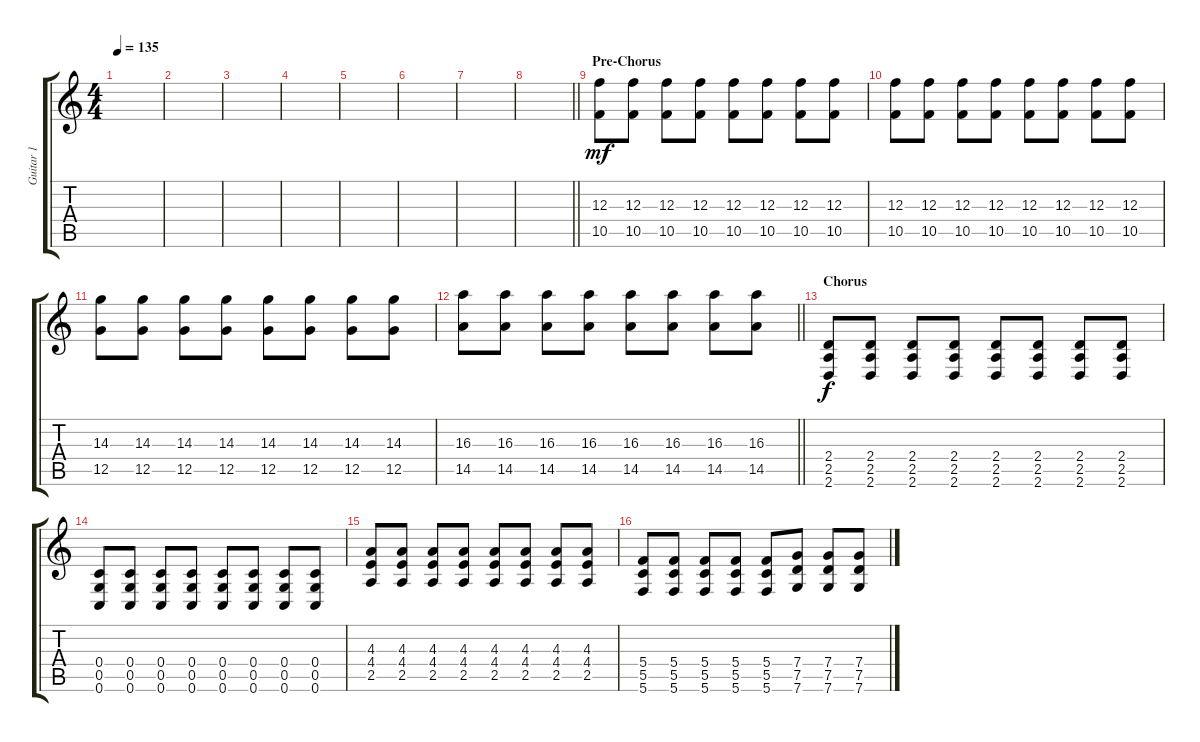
\track ("Guitar 1" "Guitar 1") {instrument distortionguitar}
\staff {score tabs}
\tuning (D4 A3 F3 C3 G2 C2) {hide}
\ts (4 4)
\tempo 135
\clef g2
\ks c
|
|
|
|
|
|
|
\barLineRight lightlight
|
\section ("" "Pre-Chorus")
(12.3 10.5).8{dy mf} (12.3 10.5).8 (12.3 10.5).8 (12.3 10.5).8 (12.3 10.5).8 (12.3 10.5).8 (12.3 10.5).8 (12.3 10.5).8 |
(12.3 10.5).8 (12.3 10.5).8 (12.3 10.5).8 (12.3 10.5).8 (12.3 10.5).8 (12.3 10.5).8 (12.3 10.5).8 (12.3 10.5).8 |
(14.3 12.5).8 (14.3 12.5).8 (14.3 12.5).8 (14.3 12.5).8 (14.3 12.5).8 (14.3 12.5).8 (14.3 12.5).8 (14.3 12.5).8 |
\barLineRight lightlight
(16.3 14.5).8 (16.3 14.5).8 (16.3 14.5).8 (16.3 14.5).8 (16.3 14.5).8 (16.3 14.5).8 (16.3 14.5).8 (16.3 14.5).8 |
\section ("" "Chorus")
(2.4 2.5 2.6).8{dy f} (2.4 2.5 2.6).8 (2.4 2.5 2.6).8 (2.4 2.5 2.6).8 (2.4 2.5 2.6).8 (2.4 2.5 2.6).8 (2.4 2.5 2.6).8 (2.4 2.5 2.6).8 |
(0.4 0.5 0.6).8 (0.4 0.5 0.6).8 (0.4 0.5 0.6).8 (0.4 0.5 0.6).8 (0.4 0.5 0.6).8 (0.4 0.5 0.6).8 (0.4 0.5 0.6).8 (0.4 0.5 0.6).8 |
(4.3 4.4 2.5).8 (4.3 4.4 2.5).8 (4.3 4.4 2.5).8 (4.3 4.4 2.5).8 (4.3 4.4 2.5).8 (4.3 4.4 2.5).8 (4.3 4.4 2.5).8 (4.3 4.4 2.5).8 |
(5.4 5.5 5.6).8 (5.4 5.5 5.6).8 (5.4 5.5 5.6).8 (5.4 5.5 5.6).8 (5.4 5.5 5.6).8 (7.4 7.5 7.6).8 (7.4 7.5 7.6).8 (7.4 7.5 7.6).8
